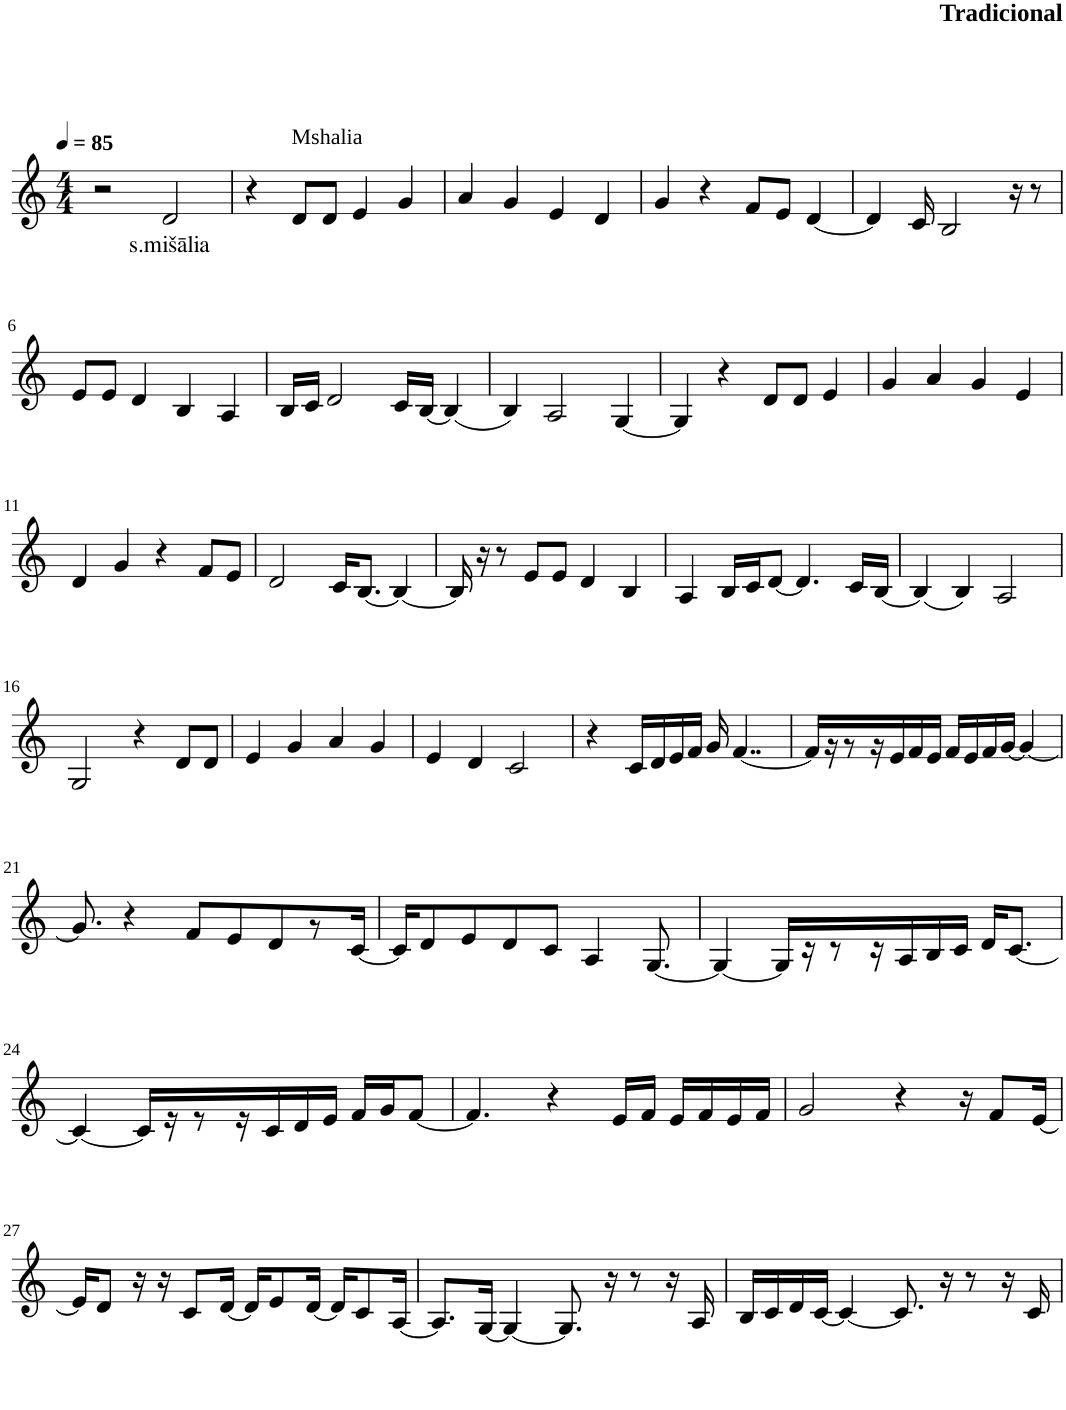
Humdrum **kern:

**kern	**text
*part1	*part1
*staff1	*staff1
*I"Violin	*
*clefG2	*
*k[]	*
*M4/4	*
*MM85	*
=1	=1
2r	.
!	!LO:LY:b
2d/	s.mišālia
=2	=2
4r	.
!LO:TX:a:t=Mshalia	!
8d/L	.
8d/J	.
4e/	.
4g/	.
=3	=3
4a/	.
4g/	.
4e/	.
4d/	.
=4	=4
4g/	.
4r	.
8f/L	.
8e/J	.
[4d/	.
=5	=5
4d/]	.
16c/	.
2B/	.
16r	.
8r	.
!!LO:LB:g=z
=6	=6
8e/L	.
8e/J	.
4d/	.
4B/	.
4A/	.
=7	=7
16B/LL	.
16c/JJ	.
2d/	.
16c/LL	.
[16B/JJ	.
(4B/]	.
=8	=8
4B/)	.
2A/	.
[4G/	.
=9	=9
4G/]	.
4r	.
8d/L	.
8d/J	.
4e/	.
=10	=10
4g/	.
4a/	.
4g/	.
4e/	.
!!LO:LB:g=z
=11	=11
4d/	.
4g/	.
4r	.
8f/L	.
8e/J	.
=12	=12
2d/	.
16c/KL	.
[8.B/J	.
4B/_	.
=13	=13
16B/]	.
16r	.
8r	.
8e/L	.
8e/J	.
4d/	.
4B/	.
=14	=14
4A/	.
16B/LL	.
16c/J	.
[8d/J	.
4.d/]	.
16c/LL	.
[16B/JJ	.
=15	=15
(4B/]	.
4B/)	.
2A/	.
!!LO:LB:g=z
=16	=16
2G/	.
4r	.
8d/L	.
8d/J	.
=17	=17
4e/	.
4g/	.
4a/	.
4g/	.
=18	=18
4e/	.
4d/	.
2c/	.
=19	=19
4r	.
16c/LL	.
16d/	.
16e/	.
16f/JJ	.
16g/	.
[4..f/	.
=20	=20
16f/LL]	.
16r	.
8r	.
16r	.
16e/	.
16f/	.
16e/JJ	.
16f/LL	.
16e/	.
16f/	.
[16g/JJ	.
4g/_	.
!!LO:LB:g=z
=21	=21
8.g/]	.
4r	.
8f/L	.
8e/	.
8d/	.
8r	.
[16c/Jk	.
=22	=22
16c/KL]	.
8d/	.
8e/	.
8d/	.
8c/J	.
4A/	.
[8.G/	.
=23	=23
4G/_	.
16G/LL]	.
16r	.
8r	.
16r	.
16A/	.
16B/	.
16c/JJ	.
16d/KL	.
[8.c/J	.
!!LO:LB:g=z
=24	=24
4c/_	.
16c/LL]	.
16r	.
8r	.
16r	.
16c/	.
16d/	.
16e/JJ	.
16f/LL	.
16g/J	.
[8f/J	.
=25	=25
4.f/]	.
4r	.
16e/LL	.
16f/JJ	.
16e/LL	.
16f/	.
16e/	.
16f/JJ	.
=26	=26
2g/	.
4r	.
16r	.
8f/L	.
[16e/Jk	.
!!LO:LB:g=z
=27	=27
16e/KL]	.
8d/J	.
16r	.
16r	.
8c/L	.
[16d/Jk	.
16d/KL]	.
8e/	.
[16d/Jk	.
16d/KL]	.
8c/	.
[16A/Jk	.
=28	=28
8.A/L]	.
[16G/Jk	.
4G/_	.
8.G/]	.
16r	.
8r	.
16r	.
16A/	.
=29	=29
16B/LL	.
16c/	.
16d/	.
[16c/JJ	.
4c/_	.
8.c/]	.
16r	.
8r	.
16r	.
16c/	.
=	=
*-	*-
